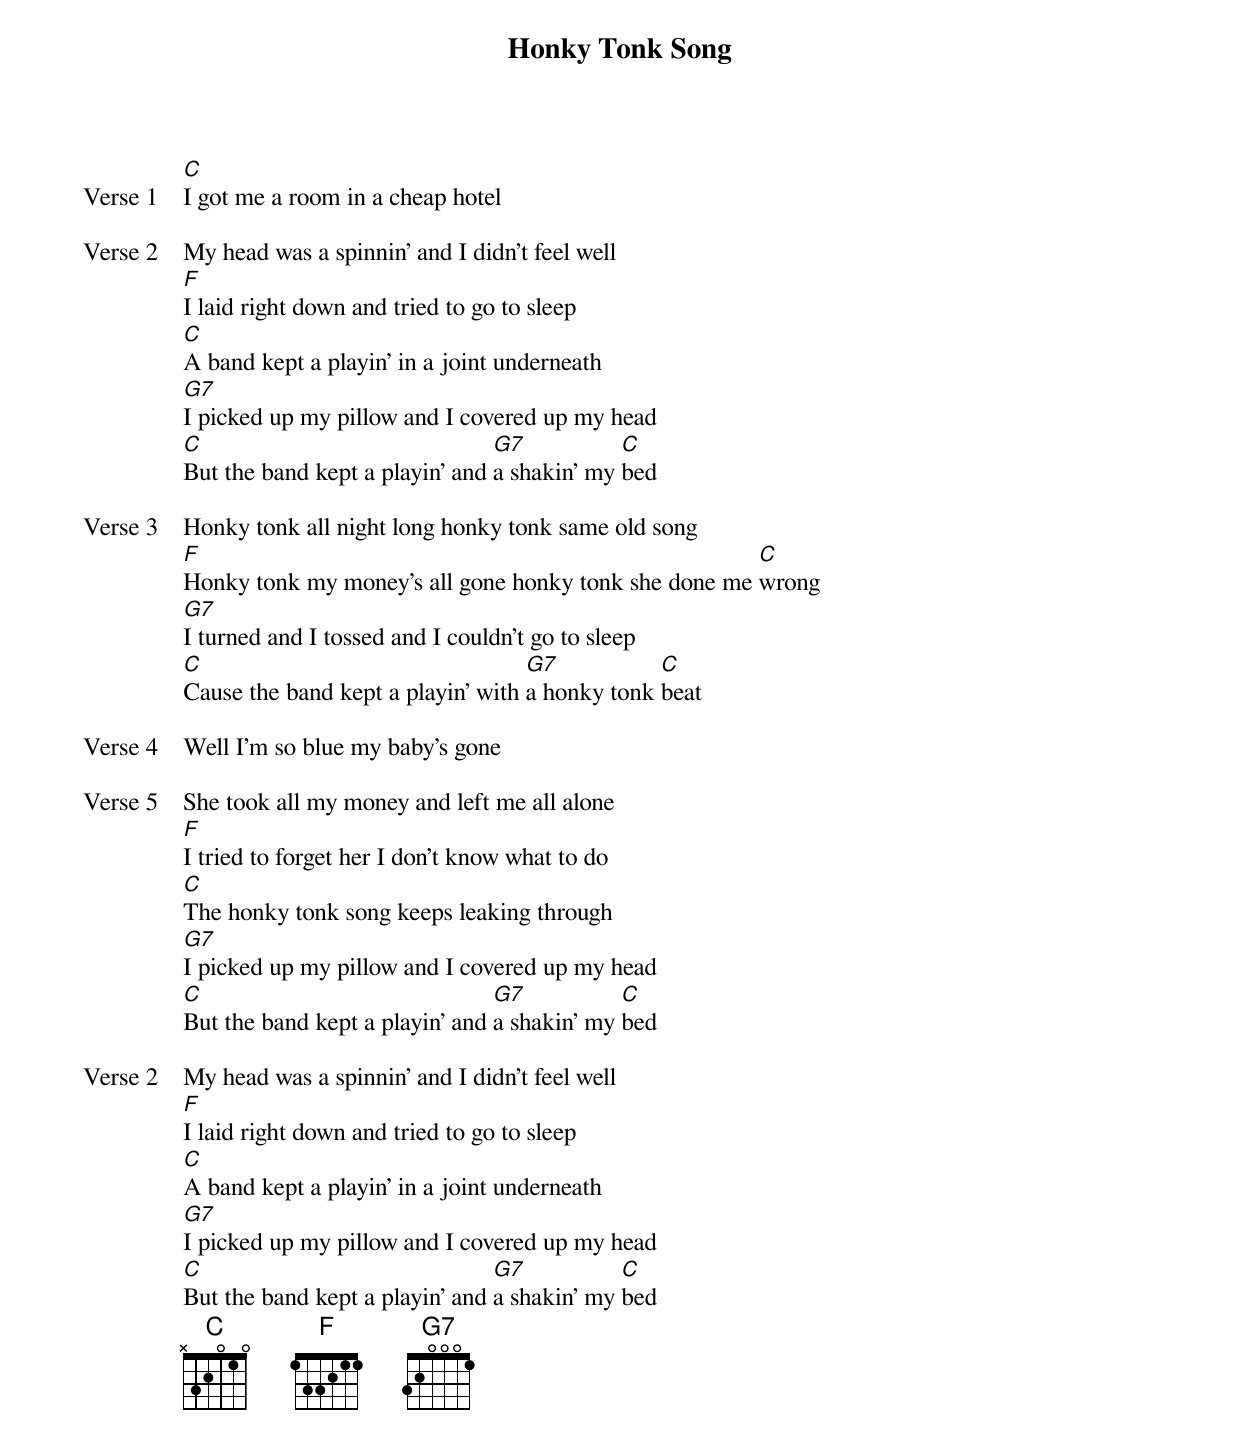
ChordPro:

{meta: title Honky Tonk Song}
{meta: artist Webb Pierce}
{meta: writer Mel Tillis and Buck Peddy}

{start_of_verse: Verse 1}
[C]I got me a room in a cheap hotel
{end_of_verse}

{start_of_verse: Verse 2}
My head was a spinnin' and I didn't feel well
[F]I laid right down and tried to go to sleep
[C]A band kept a playin' in a joint underneath
[G7]I picked up my pillow and I covered up my head
[C]But the band kept a playin' and [G7]a shakin' my [C]bed
{end_of_verse}

{start_of_verse: Verse 3}
Honky tonk all night long honky tonk same old song
[F]Honky tonk my money's all gone honky tonk she done me [C]wrong
[G7]I turned and I tossed and I couldn't go to sleep
[C]Cause the band kept a playin' with [G7]a honky tonk [C]beat
{end_of_verse}

{start_of_verse: Verse 4}
Well I'm so blue my baby's gone
{end_of_verse}

{start_of_verse: Verse 5}
She took all my money and left me all alone
[F]I tried to forget her I don’t know what to do
[C]The honky tonk song keeps leaking through
[G7]I picked up my pillow and I covered up my head
[C]But the band kept a playin' and [G7]a shakin' my [C]bed
{end_of_verse}

{start_of_verse: Verse 2}
My head was a spinnin' and I didn't feel well
[F]I laid right down and tried to go to sleep
[C]A band kept a playin' in a joint underneath
[G7]I picked up my pillow and I covered up my head
[C]But the band kept a playin' and [G7]a shakin' my [C]bed
{end_of_verse}
